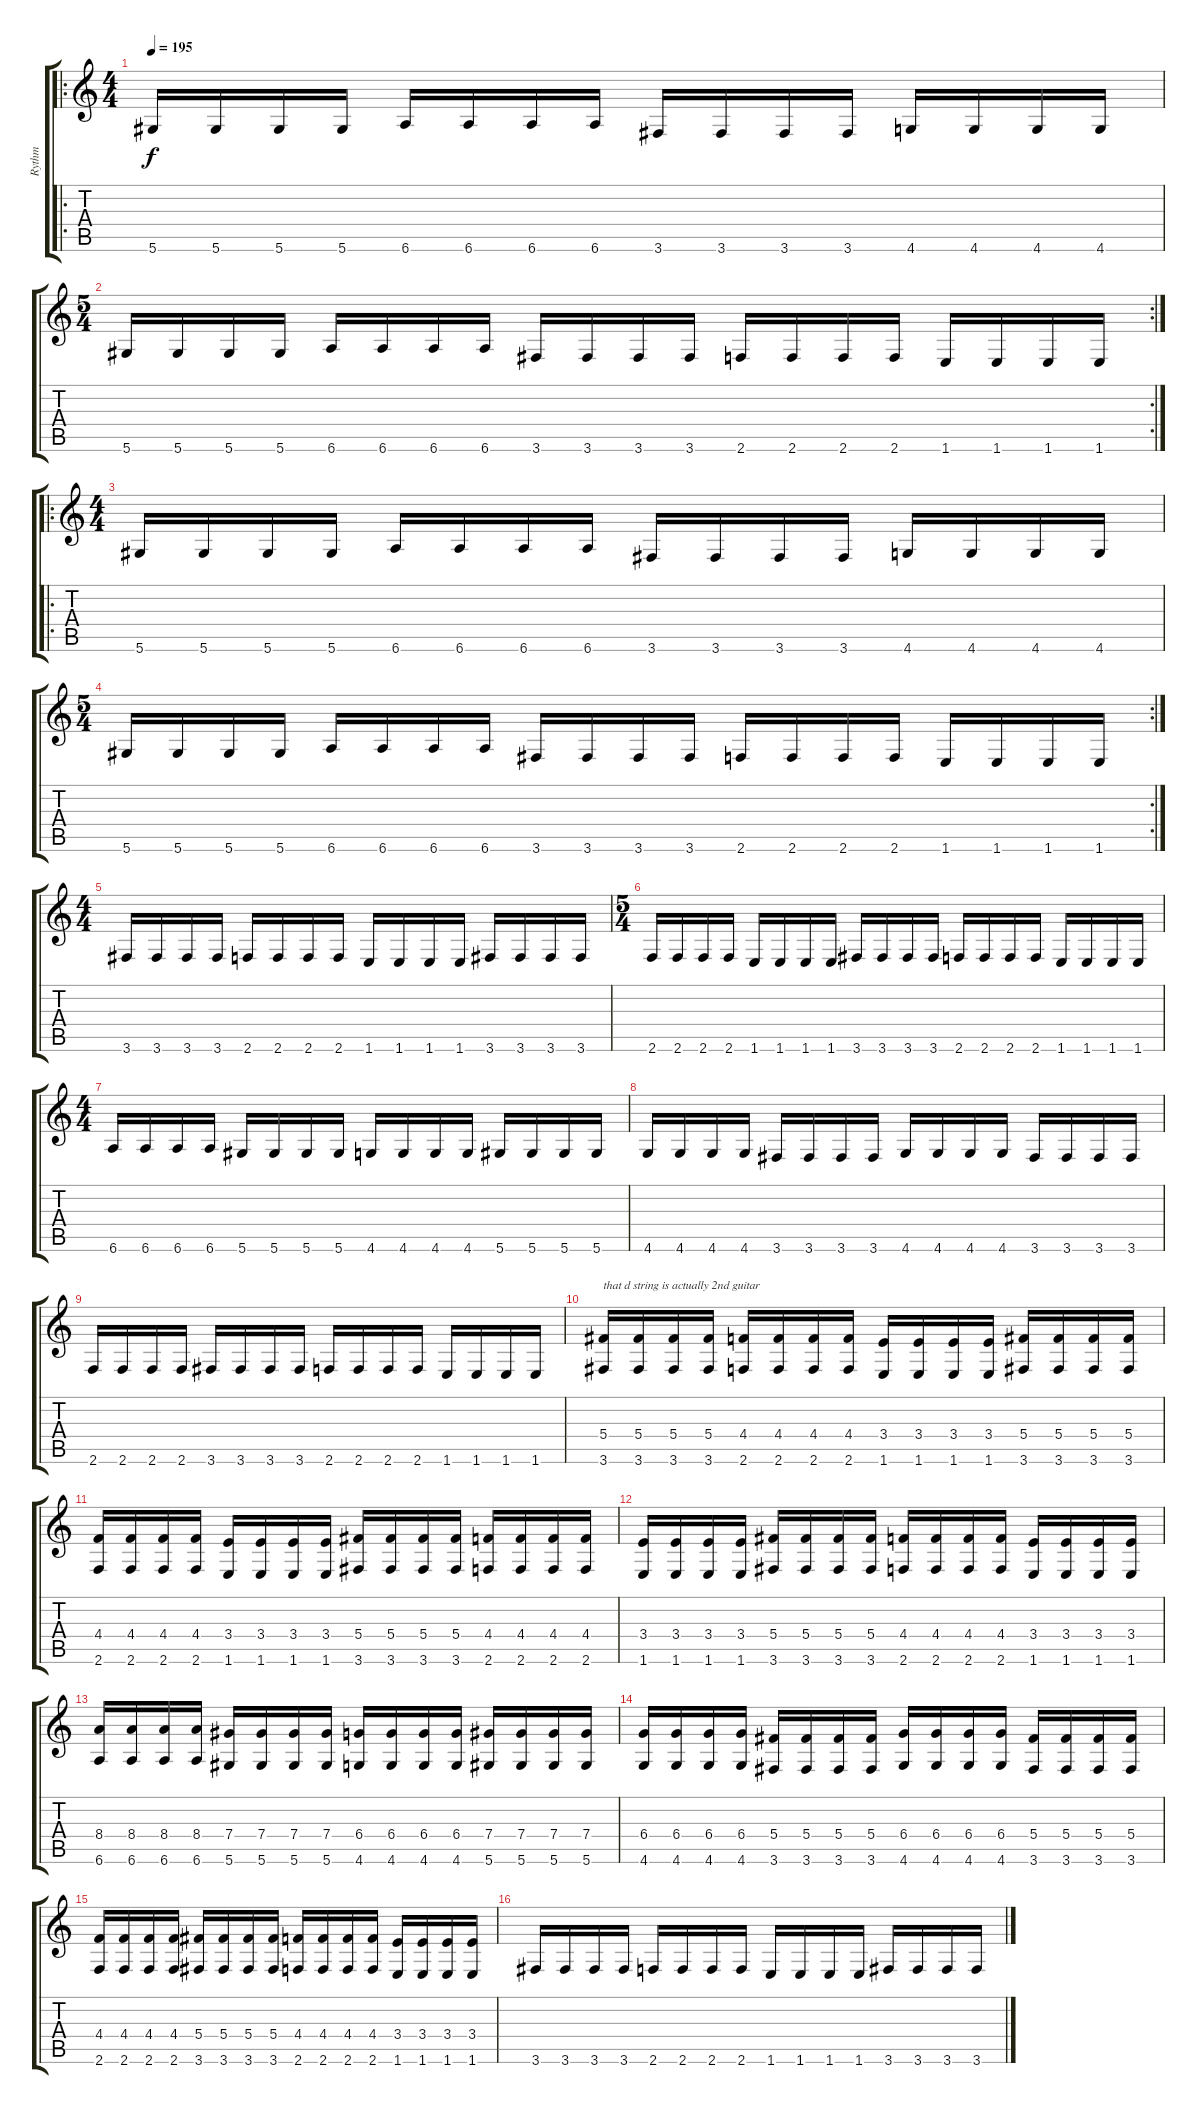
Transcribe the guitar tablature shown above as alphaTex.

\track ("Rythm" "Rythm") {instrument distortionguitar}
\staff {score tabs}
\tuning (Eb4 Bb3 Gb3 Db3 Ab2 Eb2) {hide}
\ro
\ts (4 4)
\tempo 195
\clef g2
\ks c
5.6.16{dy f} 5.6.16 5.6.16 5.6.16 6.6.16 6.6.16 6.6.16 6.6.16 3.6.16 3.6.16 3.6.16 3.6.16 4.6.16 4.6.16 4.6.16 4.6.16 |
\rc 2
\ts (5 4)
5.6.16 5.6.16 5.6.16 5.6.16 6.6.16 6.6.16 6.6.16 6.6.16 3.6.16 3.6.16 3.6.16 3.6.16 2.6.16 2.6.16 2.6.16 2.6.16 1.6.16 1.6.16 1.6.16 1.6.16 |
\ro
\ts (4 4)
5.6.16 5.6.16 5.6.16 5.6.16 6.6.16 6.6.16 6.6.16 6.6.16 3.6.16 3.6.16 3.6.16 3.6.16 4.6.16 4.6.16 4.6.16 4.6.16 |
\rc 2
\ts (5 4)
5.6.16 5.6.16 5.6.16 5.6.16 6.6.16 6.6.16 6.6.16 6.6.16 3.6.16 3.6.16 3.6.16 3.6.16 2.6.16 2.6.16 2.6.16 2.6.16 1.6.16 1.6.16 1.6.16 1.6.16 |
\ts (4 4)
3.6.16 3.6.16 3.6.16 3.6.16 2.6.16 2.6.16 2.6.16 2.6.16 1.6.16 1.6.16 1.6.16 1.6.16 3.6.16 3.6.16 3.6.16 3.6.16 |
\ts (5 4)
2.6.16 2.6.16 2.6.16 2.6.16 1.6.16 1.6.16 1.6.16 1.6.16 3.6.16 3.6.16 3.6.16 3.6.16 2.6.16 2.6.16 2.6.16 2.6.16 1.6.16 1.6.16 1.6.16 1.6.16 |
\ts (4 4)
6.6.16 6.6.16 6.6.16 6.6.16 5.6.16 5.6.16 5.6.16 5.6.16 4.6.16 4.6.16 4.6.16 4.6.16 5.6.16 5.6.16 5.6.16 5.6.16 |
4.6.16 4.6.16 4.6.16 4.6.16 3.6.16 3.6.16 3.6.16 3.6.16 4.6.16 4.6.16 4.6.16 4.6.16 3.6.16 3.6.16 3.6.16 3.6.16 |
2.6.16 2.6.16 2.6.16 2.6.16 3.6.16 3.6.16 3.6.16 3.6.16 2.6.16 2.6.16 2.6.16 2.6.16 1.6.16 1.6.16 1.6.16 1.6.16 |
(5.4 3.6).16{txt "that d string is actually 2nd guitar"} (5.4 3.6).16 (5.4 3.6).16 (5.4 3.6).16 (4.4 2.6).16 (4.4 2.6).16 (4.4 2.6).16 (4.4 2.6).16 (3.4 1.6).16 (3.4 1.6).16 (3.4 1.6).16 (3.4 1.6).16 (5.4 3.6).16 (5.4 3.6).16 (5.4 3.6).16 (5.4 3.6).16 |
(4.4 2.6).16 (4.4 2.6).16 (4.4 2.6).16 (4.4 2.6).16 (3.4 1.6).16 (3.4 1.6).16 (3.4 1.6).16 (3.4 1.6).16 (5.4 3.6).16 (5.4 3.6).16 (5.4 3.6).16 (5.4 3.6).16 (4.4 2.6).16 (4.4 2.6).16 (4.4 2.6).16 (4.4 2.6).16 |
(3.4 1.6).16 (3.4 1.6).16 (3.4 1.6).16 (3.4 1.6).16 (5.4 3.6).16 (5.4 3.6).16 (5.4 3.6).16 (5.4 3.6).16 (4.4 2.6).16 (4.4 2.6).16 (4.4 2.6).16 (4.4 2.6).16 (3.4 1.6).16 (3.4 1.6).16 (3.4 1.6).16 (3.4 1.6).16 |
(8.4 6.6).16 (8.4 6.6).16 (8.4 6.6).16 (8.4 6.6).16 (7.4 5.6).16 (7.4 5.6).16 (7.4 5.6).16 (7.4 5.6).16 (6.4 4.6).16 (6.4 4.6).16 (6.4 4.6).16 (6.4 4.6).16 (7.4 5.6).16 (7.4 5.6).16 (7.4 5.6).16 (7.4 5.6).16 |
(6.4 4.6).16 (6.4 4.6).16 (6.4 4.6).16 (6.4 4.6).16 (5.4 3.6).16 (5.4 3.6).16 (5.4 3.6).16 (5.4 3.6).16 (6.4 4.6).16 (6.4 4.6).16 (6.4 4.6).16 (6.4 4.6).16 (5.4 3.6).16 (5.4 3.6).16 (5.4 3.6).16 (5.4 3.6).16 |
(4.4 2.6).16 (4.4 2.6).16 (4.4 2.6).16 (4.4 2.6).16 (5.4 3.6).16 (5.4 3.6).16 (5.4 3.6).16 (5.4 3.6).16 (4.4 2.6).16 (4.4 2.6).16 (4.4 2.6).16 (4.4 2.6).16 (3.4 1.6).16 (3.4 1.6).16 (3.4 1.6).16 (3.4 1.6).16 |
3.6.16 3.6.16 3.6.16 3.6.16 2.6.16 2.6.16 2.6.16 2.6.16 1.6.16 1.6.16 1.6.16 1.6.16 3.6.16 3.6.16 3.6.16 3.6.16
